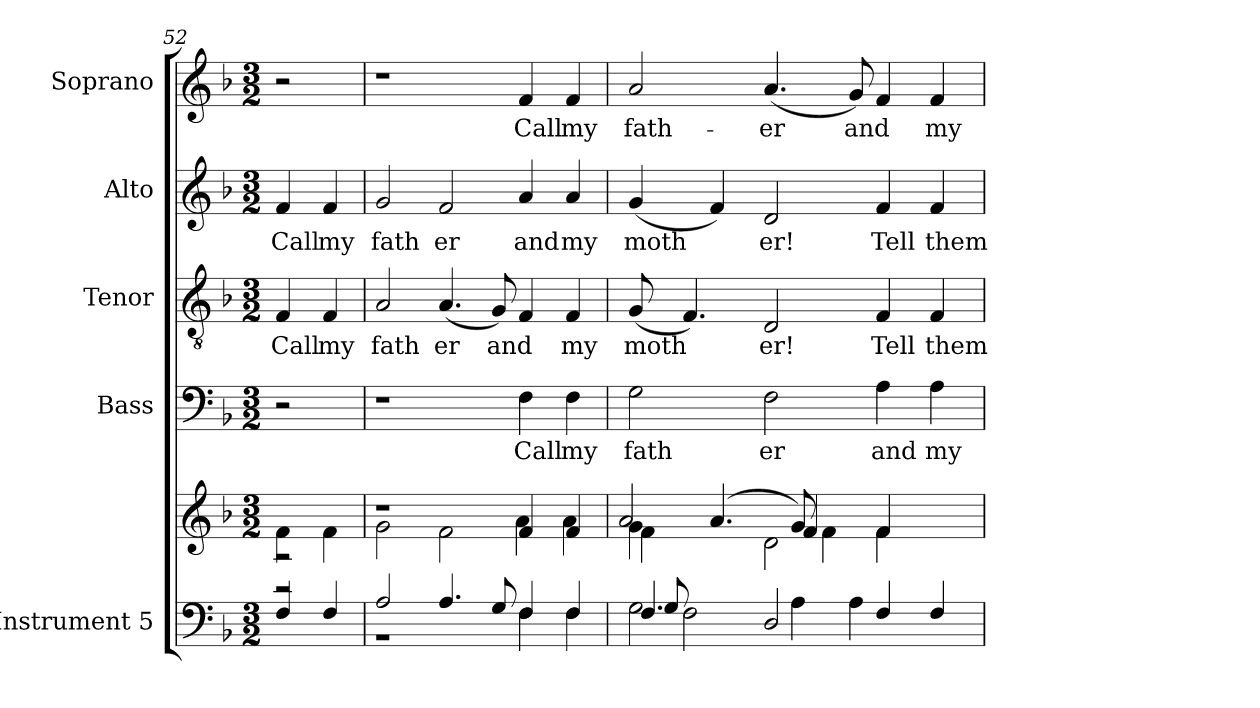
**kern	**kern	**kern	**text	**kern	**text	**kern	**text	**kern	**text
*part5	*part5	*part4	*part4	*part3	*part3	*part2	*part2	*part1	*part1
*staff6	*staff5	*staff4	*staff4	*staff3	*staff3	*staff2	*staff2	*staff1	*staff1
*I"Instrument 5	*	*I"Bass	*	*I"Tenor	*	*I"Alto	*	*I"Soprano	*
*clefF4	*clefG2	*clefF4	*	*clefGv2	*	*clefG2	*	*clefG2	*
*k[b-]	*k[b-]	*k[b-]	*	*k[b-]	*	*k[b-]	*	*k[b-]	*
*F:	*F:	*F:	*	*F:	*	*F:	*	*F:	*
*M3/2	*M3/2	*M3/2	*	*M3/2	*	*M3/2	*	*M3/2	*
=52	=52	=52	=52	=52	=52	=52	=52	=52	=52
*^	*^	*	*	*	*	*	*	*	*
!	!	!	!	!	!	!	!LO:LY:b:cj	!	!LO:LY:b:cj	!	!
2r	4F/	4f\	2r	2r	.	4F/	Call	4f/	Call	2r	.
!	!	!	!	!	!	!	!LO:LY:b:cj	!	!LO:LY:b:cj	!	!
.	4F/	4f\	.	.	.	4F/	my	4f/	my	.	.
=53	=53	=53	=53	=53	=53	=53	=53	=53	=53	=53	=53
!	!	!	!	!	!	!	!LO:LY:b:cj	!	!LO:LY:b:cj	!	!
2A/	1r	1r	2g\	1r	.	2A/	fath	2g/	fath	1r	.
!	!	!	!	!	!	!	!LO:LY:b:cj	!	!LO:LY:b:cj	!	!
4.A/	.	.	2f\	.	.	(<4.A/	er	2f/	er	.	.
!	!	!	!	!	!	!	!LO:LY:b	!	!	!	!
8G/	.	.	.	.	.	8G/)	and	.	.	.	.
!	!	!	!	!	!LO:LY:b:cj	!	!	!	!LO:LY:b:cj	!	!LO:LY:b:cj
4F/	4F\	4f/	4a\	4F\	Call	4F/	.	4a/	and	4f/	Call
!	!	!	!	!	!LO:LY:b:cj	!	!LO:LY:b:cj	!	!LO:LY:b:cj	!	!LO:LY:b:cj
4F/	4F\	4f/	4a\	4F\	my	4F/	my	4a/	my	4f/	my
=54	=54	=54	=54	=54	=54	=54	=54	=54	=54	=54	=54
*	*^	*	*^	*	*	*	*	*	*	*	*
!	!	!	!	!	!	!	!LO:LY:b:cj	!	!LO:LY:b	!	!LO:LY:b	!	!LO:LY:b:cj
2G\	4.F/	8G/	(<4g\	4f\)	2a/	2G\	fath	(<8G/	moth	(<4g/	moth	2a/	fath-
.	.	2F\	.	.	.	.	.	4.F/)	.	.	.	.	.
.	.	.	(>4.a/	4.ryy	.	.	.	.	.	4f/)	.	.	.
.	1ryy	.	.	.	.	.	.	.	.	.	.	.	.
!	!	!	!	!	!	!	!LO:LY:b:cj	!	!LO:LY:b:cj	!	!LO:LY:b:cj	!	!LO:LY:b:cj
2D/	.	.	.	.	2d\	2F\	er	2D/	er!	2d/	er!	(<4.a/	-er
.	.	4A\	8g/)	4f/	.	.	.	.	.	.	.	.	.
.	.	.	4f\	.	.	.	.	.	.	.	.	.	.
!	!	!	!	!	!	!	!	!	!	!	!	!	!LO:LY:b
.	.	4A\	.	4ryy	.	.	.	.	.	.	.	8g/)	and
!	!	!	!	!	!	!	!LO:LY:b:cj	!	!LO:LY:b:cj	!	!LO:LY:b:cj	!	!
4F/	.	.	4f/	.	4f\	4A\	and	4F/	Tell	4f/	Tell	4f/	.
.	.	4.ryy	.	4.ryy	.	.	.	.	.	.	.	.	.
!	!	!	!	!	!	!	!LO:LY:b:cj	!	!LO:LY:b:cj	!	!LO:LY:b:cj	!	!LO:LY:b:cj
4F/	.	.	4ryy	.	4ryy	4A\	my	4F/	them	4f/	them	4f/	my
.	8ryy	.	.	.	.	.	.	.	.	.	.	.	.
*v	*v	*v	*	*	*	*	*	*	*	*	*	*	*
*	*v	*v	*v	*	*	*	*	*	*	*	*
=	=	=	=	=	=	=	=	=	=
*-	*-	*-	*-	*-	*-	*-	*-	*-	*-
